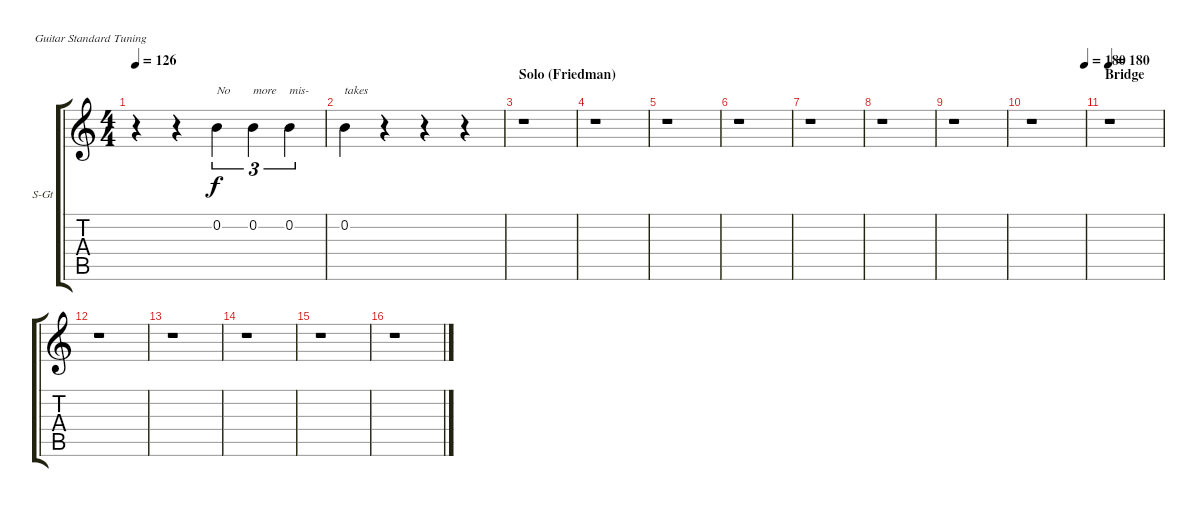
\bracketExtendMode groupsimilarinstruments
\firstSystemTrackNameOrientation horizontal
\otherSystemsTrackNameOrientation horizontal
\track ("D. Mustaine (Vocals)" "S-Gt") {instrument lead6voice}
\staff {score tabs}
\tuning (E4 B3 G3 D3 A2 E2)
\displaytranspose 12
\ts (4 4)
\tempo 126
\clef g2
\ks c
r.4{dy f} r.4 0.2.4{tu (3 2) txt "No"} 0.2.4{tu (3 2) txt "more"} 0.2.4{tu (3 2) txt "mis-"} |
0.2.4{txt "takes"} r.4 r.4 r.4 |
\section ("" "Solo (Friedman)")
r.1 |
r.1 |
r.1 |
r.1 |
r.1 |
r.1 |
r.1 |
\tempo (180 1)
r.1 |
\section ("" "Bridge")
\tempo 180
r.1 |
r.1 |
r.1 |
r.1 |
r.1 |
r.1
